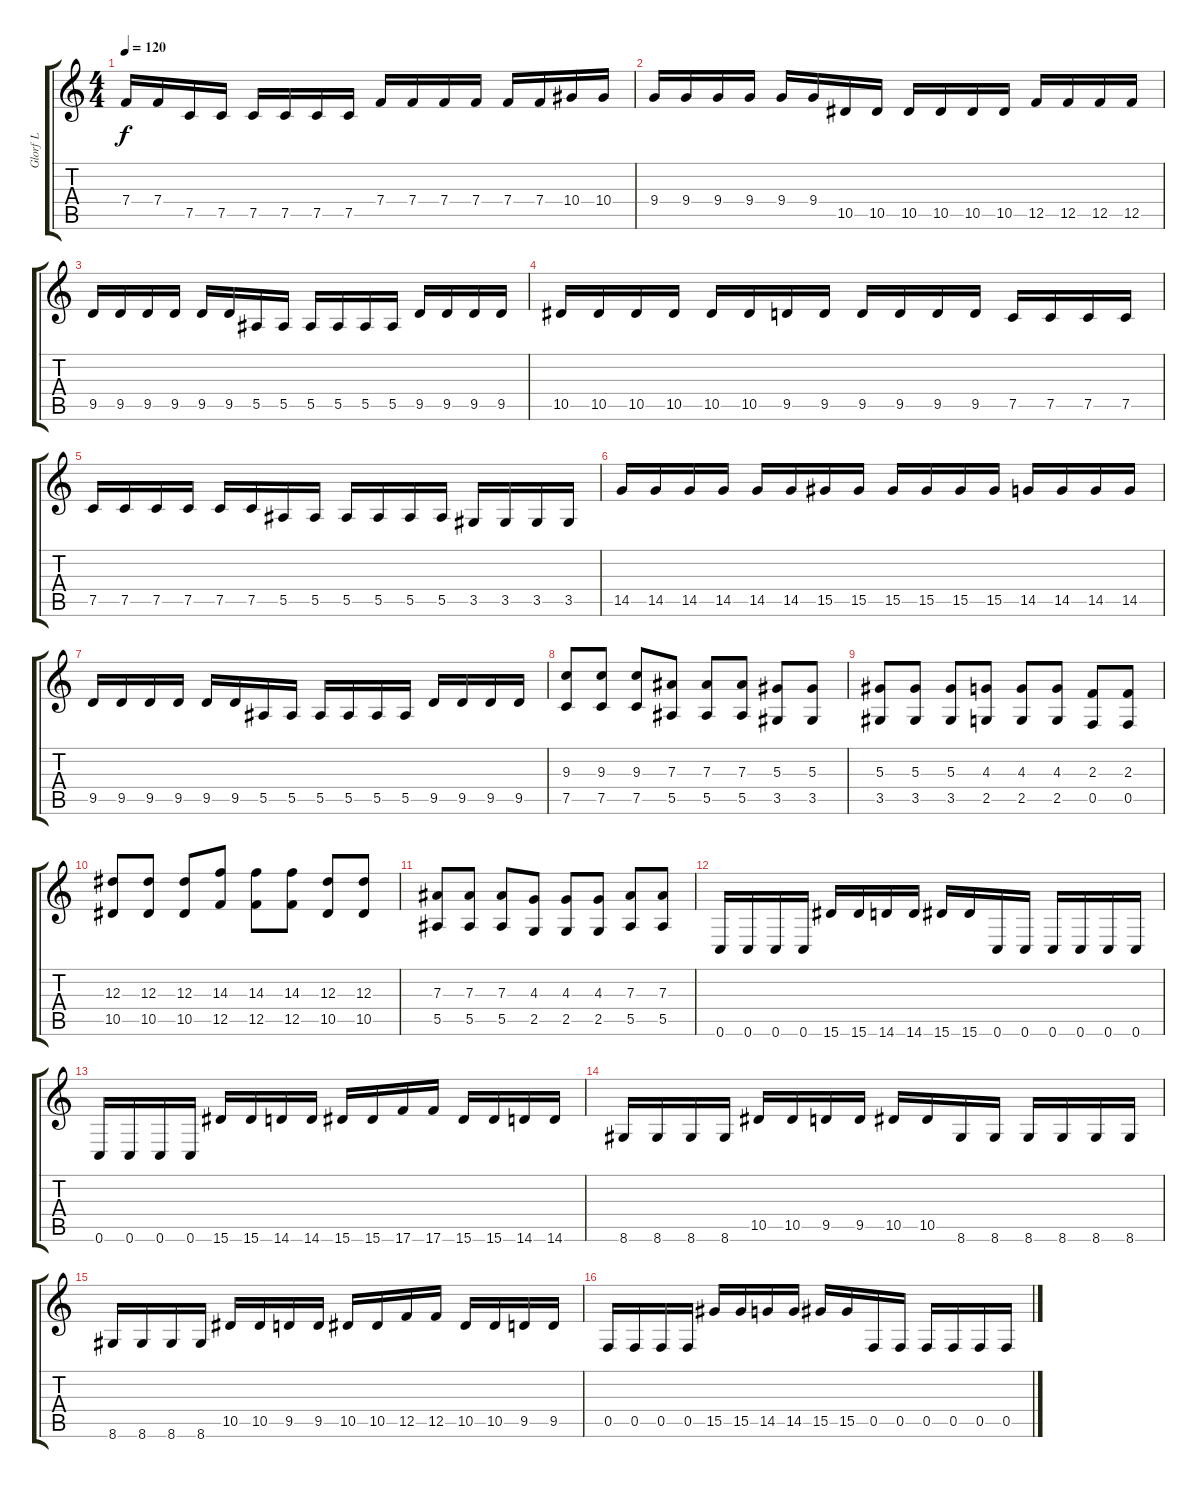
\track ("Glorf L" "Glorf L") {instrument distortionguitar}
\staff {score tabs}
\tuning (C4 G3 Eb3 Bb2 F2 C2) {hide}
\ts (4 4)
\tempo 120
\clef g2
\ks c
7.4.16{dy f} 7.4.16 7.5.16 7.5.16 7.5.16 7.5.16 7.5.16 7.5.16 7.4.16 7.4.16 7.4.16 7.4.16 7.4.16 7.4.16 10.4.16 10.4.16 |
9.4.16 9.4.16 9.4.16 9.4.16 9.4.16 9.4.16 10.5.16 10.5.16 10.5.16 10.5.16 10.5.16 10.5.16 12.5.16 12.5.16 12.5.16 12.5.16 |
9.5.16 9.5.16 9.5.16 9.5.16 9.5.16 9.5.16 5.5.16 5.5.16 5.5.16 5.5.16 5.5.16 5.5.16 9.5.16 9.5.16 9.5.16 9.5.16 |
10.5.16 10.5.16 10.5.16 10.5.16 10.5.16 10.5.16 9.5.16 9.5.16 9.5.16 9.5.16 9.5.16 9.5.16 7.5.16 7.5.16 7.5.16 7.5.16 |
7.5.16 7.5.16 7.5.16 7.5.16 7.5.16 7.5.16 5.5.16 5.5.16 5.5.16 5.5.16 5.5.16 5.5.16 3.5.16 3.5.16 3.5.16 3.5.16 |
14.5.16 14.5.16 14.5.16 14.5.16 14.5.16 14.5.16 15.5.16 15.5.16 15.5.16 15.5.16 15.5.16 15.5.16 14.5.16 14.5.16 14.5.16 14.5.16 |
9.5.16 9.5.16 9.5.16 9.5.16 9.5.16 9.5.16 5.5.16 5.5.16 5.5.16 5.5.16 5.5.16 5.5.16 9.5.16 9.5.16 9.5.16 9.5.16 |
(9.3 7.5).8 (9.3 7.5).8 (9.3 7.5).8 (7.3 5.5).8 (7.3 5.5).8 (7.3 5.5).8 (5.3 3.5).8 (5.3 3.5).8 |
(5.3 3.5).8 (5.3 3.5).8 (5.3 3.5).8 (4.3 2.5).8 (4.3 2.5).8 (4.3 2.5).8 (2.3 0.5).8 (2.3 0.5).8 |
(12.3 10.5).8 (12.3 10.5).8 (12.3 10.5).8 (14.3 12.5).8 (14.3 12.5).8 (14.3 12.5).8 (12.3 10.5).8 (12.3 10.5).8 |
(7.3 5.5).8 (7.3 5.5).8 (7.3 5.5).8 (4.3 2.5).8 (4.3 2.5).8 (4.3 2.5).8 (7.3 5.5).8 (7.3 5.5).8 |
0.6.16 0.6.16 0.6.16 0.6.16 15.6.16 15.6.16 14.6.16 14.6.16 15.6.16 15.6.16 0.6.16 0.6.16 0.6.16 0.6.16 0.6.16 0.6.16 |
0.6.16 0.6.16 0.6.16 0.6.16 15.6.16 15.6.16 14.6.16 14.6.16 15.6.16 15.6.16 17.6.16 17.6.16 15.6.16 15.6.16 14.6.16 14.6.16 |
8.6.16 8.6.16 8.6.16 8.6.16 10.5.16 10.5.16 9.5.16 9.5.16 10.5.16 10.5.16 8.6.16 8.6.16 8.6.16 8.6.16 8.6.16 8.6.16 |
8.6.16 8.6.16 8.6.16 8.6.16 10.5.16 10.5.16 9.5.16 9.5.16 10.5.16 10.5.16 12.5.16 12.5.16 10.5.16 10.5.16 9.5.16 9.5.16 |
0.5.16 0.5.16 0.5.16 0.5.16 15.5.16 15.5.16 14.5.16 14.5.16 15.5.16 15.5.16 0.5.16 0.5.16 0.5.16 0.5.16 0.5.16 0.5.16
